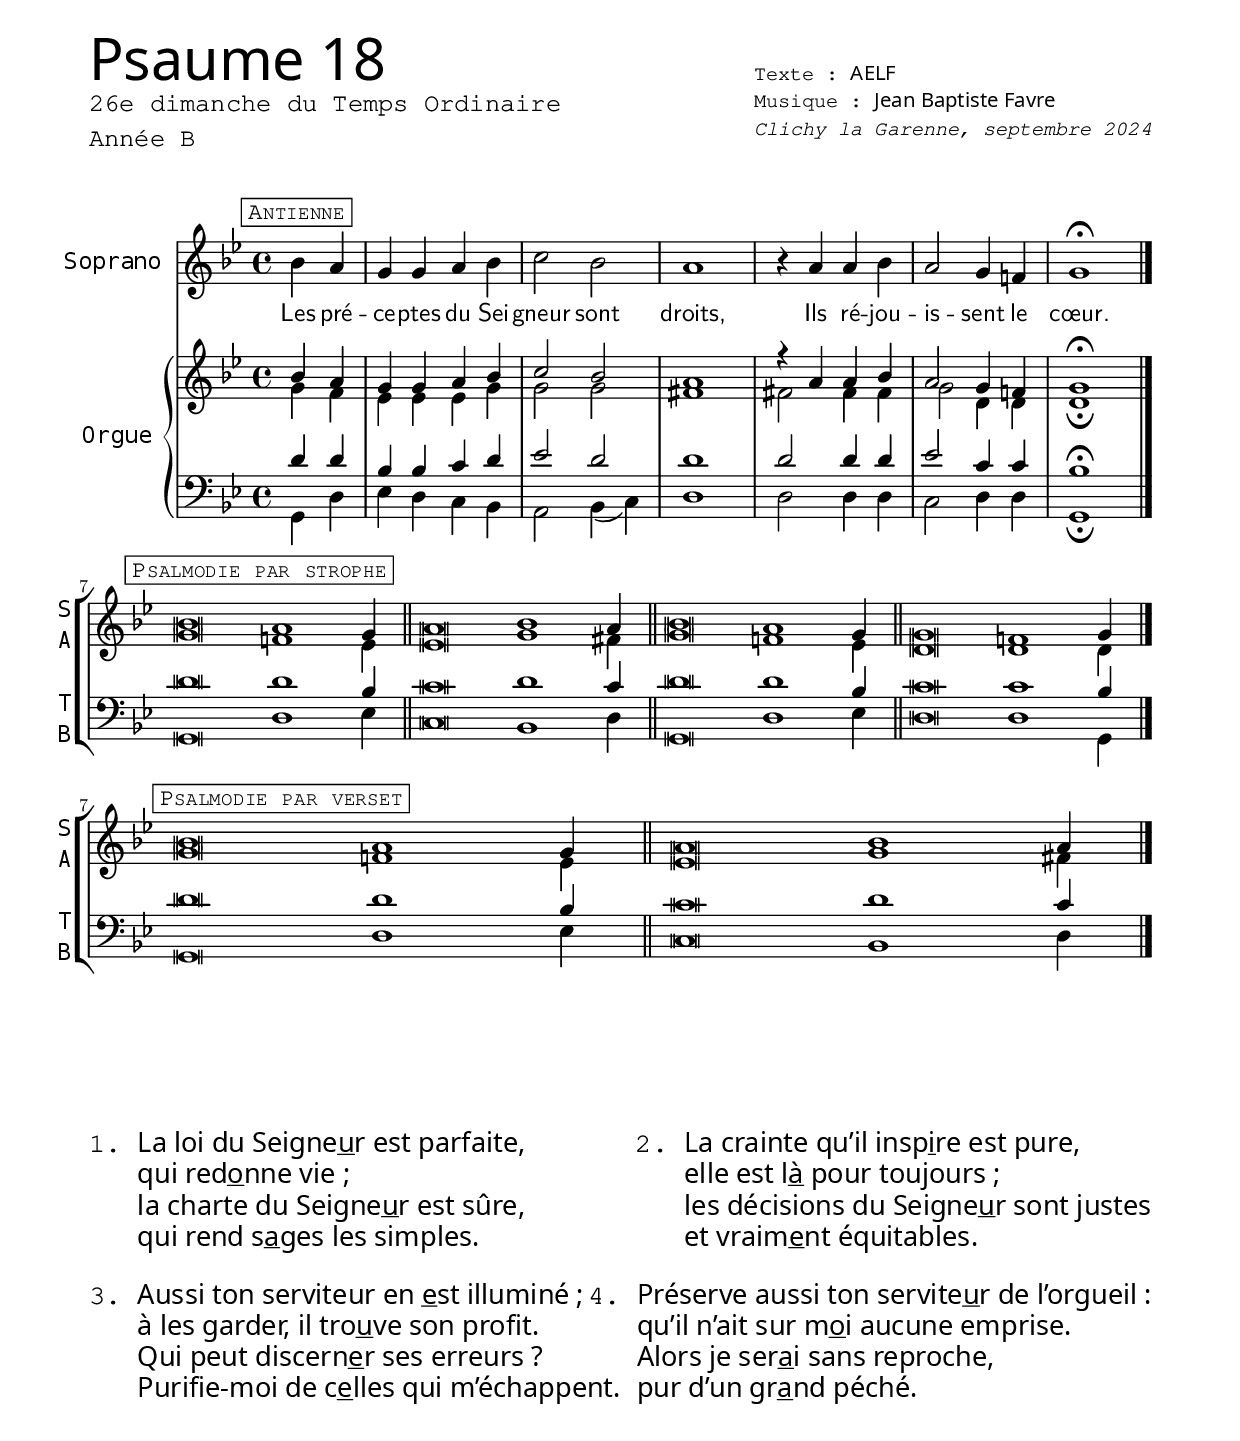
\version "2.18.2"
\language "english"
\include "../libs/commonFunctions.ily"

tempoVerseRallentando = {
  \set Score.tempoHideNote = ##t
  \tempo 4=60
}
tempoVerseAcelerando = {
  \set Score.tempoHideNote = ##t
  \tempo 2=120
}

scoreHeader = \header {
  title = "Psaume 18"
  subtitle = \markup { \column { "26e dimanche du Temps Ordinaire" "Année B" } }
  composer = "Jean Baptiste Favre"
  poet = "AELF"
  date = "Clichy la Garenne, septembre 2024"
}

global = {
  \time 4/4
  \key g \minor
}

%%%%%%%%%%%%%%%%%%%%%%%%%%%%%%
%%%%%%%%%% Antiphon %%%%%%%%%%
%%%%%%%%%%%%%%%%%%%%%%%%%%%%%%
antiphonMusicSoprano = \relative c'' {
   bf4 a g g a bf c2 bf a1
   r4 a4 a bf a2 g4 f! g1
  }

antiphonMusicAlto = \relative c'' {
  g4 f ef ef ef g g2 g fs1
  fs2 fs4 fs  g2 d4 d d1
  }

antiphonMusicTenor =  \relative c' {
  d4 d bf bf c4 d ef2 d d1
  d2 d4 d ef2 c4 c bf1
  }

antiphonMusicBass =  \relative c {
  g4 d' ef d c bf a2 bf4 (c) d1
  d2 d4 d c2 d4 d g,1
  }

antiphonRythm = {
    \markCustom "Antienne"
    \partial 2 s2
    s1*6  \bar "|." \break
  }

antiphonLyrics = \lyricmode {
  Les pré -- ce -- ptes du Sei -- gneur sont droits,
  Ils ré -- jou -- is -- sent le cœur.
  }

antiphonLyricsSoprano = \antiphonLyrics
antiphonLyricsAlto = \antiphonLyrics
antiphonLyricsTenor = \antiphonLyrics
antiphonLyricsBass = \antiphonLyrics

%%%%%%%%%%%%%%%%%%%%%%%%%%%%%%%%%%%%%%%%%%%%%%
%%%%%%%%%%          Verses          %%%%%%%%%%
%%%%%%%%%%%%%%%%%%%%%%%%%%%%%%%%%%%%%%%%%%%%%%

% quand on a fini de rentrer la musique partout, on peut préciser
% (chez les Soprano uniquement!) les paramètres de tempo MIDI
% en utilisant \tAcce et \tRall

verseStropheRythm = {
  \accidentalStyle forget
  \once \override Score.RehearsalMark.break-align-symbols = #'(clef)
  \markCustom "Psalmodie par strophe" \cadenzaOn
  \tempoVerseAcelerando s\breve s1 \tempoVerseRallentando s4 \bar "||"
  \tempoVerseAcelerando s\breve s1 \tempoVerseRallentando s4 \bar "||"
  \tempoVerseAcelerando s\breve s1 \tempoVerseRallentando s4 \bar "||"
  \tempoVerseAcelerando s\breve s1 \tempoVerseRallentando s4 \bar "|." \break
  \markCustom "Psalmodie par verset"
  \tempoVerseAcelerando s\breve s1 \tempoVerseRallentando s4 \bar "||"
  \tempoVerseAcelerando s\breve s1 \tempoVerseRallentando s4 \bar "|." \break
}

verseStropheMusicSoprano = \relative c'' {
  bf\breve a1 g4
  a\breve bf1 a4
  bf\breve a1 g4
  g\breve f!1 g4

  bf\breve a1 g4
  a\breve bf1 a4
  }

verseStropheMusicAlto = \relative c'' {
  g\breve f!1 ef4
  ef\breve g1 fs4
  g\breve f1 ef4
  d\breve d1 d4

  g\breve f!1 ef4
  ef\breve g1 fs4
  }

verseStropheMusicTenor = \relative c' {
  d\breve d1 bf4
  c\breve d1 c4
  d\breve d1 bf4
  c\breve c1 bf4

  d\breve d1 bf4
  c\breve d1 c4
  }

verseStropheMusicBass = \relative c {
  g\breve d'1 ef4
  c\breve bf1 d4
  g,\breve d'1 ef4
  d\breve d1 g,4

  g\breve d'1 ef4
  c\breve bf1 d4
  }

verseLyrics = \markuplist {
  \vspace #5
  \override #'(font-family . sans)
  \override #'(font-size . 1.5)
  \column {
    \fill-line {
      \left-column{
        \concat { \typewriter "1. " "La loi du Seigne" \underline u "r est parfaite,"}
        \concat { \typewriter "   " "qui red" \underline o "nne vie&nbsp;;"}
        \concat { \typewriter "   " "la charte du Seigne" \underline u "r est sûre,"}
        \concat { \typewriter "   " "qui rend s" \underline a "ges les simples."}
      }
      \hspace #1
      \left-column{
        \concat { \typewriter "2. " "La crainte qu’il insp" \underline i "re est pure,"}
        \concat { \typewriter "   " "elle est l" \underline à " pour toujours&nbsp;;"}
        \concat { \typewriter "   " "les décisions du Seigne" \underline u "r sont justes"}
        \concat { \typewriter "   " "et vraim" \underline e "nt équitables."}
      }
    }
    \vspace #1
    \fill-line{
      \left-column {
        \concat { \typewriter "3. " "Aussi ton serviteur en " \underline e "st illuminé&nbsp;;"}
        \concat { \typewriter "   " "à les garder, il tro" \underline u "ve son profit."}
        \concat { \typewriter "   " "Qui peut discern" \underline e "r ses erreurs&nbsp;?"}
        \concat { \typewriter "   " "Purifie-moi de c" \underline e "lles qui m’échappent."}
      }
      \hspace #1
      \left-column{
        \concat { \typewriter "4. " "Préserve aussi ton servite" \underline u "r de l’orgueil&nbsp;:"}
        \concat { \typewriter "   " "qu’il n’ait sur m" \underline o "i aucune emprise."}
        \concat { \typewriter "   " "Alors je ser" \underline a "i sans reproche,"}
        \concat { \typewriter "   " "pur d’un gr" \underline a "nd péché."}

      }
    }
  }
}

%%%%%%%%%%%%%%%%%%%%%%%%%%%%%%%%%%%%%%%%%%%%%%%%%%%%%%%%%%%%%%%%%%%%%
%%%%%%%%%%%%%%%%%%%          Draw score          %%%%%%%%%%%%%%%%%%%%
%%%%%%%%%%%%%%%%%%%%%%%%%%%%%%%%%%%%%%%%%%%%%%%%%%%%%%%%%%%%%%%%%%%%%
% Load Piano settings & layout
partition = {
  <<
    % Antienne à 4 voix mixtes
    %\include "../libs/layouts/commonAntiphonFourVoices.ily"
    \new ChoirStaff = "Antophon4Voices" <<
      \new Staff = "AntiphonSopranoStaff" <<
        \once \override Staff.VerticalAxisGroup.remove-first = ##t
        \set Staff.instrumentName = "Soprano"
        \clef "treble"
        \new Dynamics \antiphonRythm
        \new Voice = "antiphonSoprano" { \global \antiphonMusicSoprano \fermata }
        \new Lyrics \lyricsto "antiphonSoprano" { \antiphonLyricsSoprano }
      >>
    >>
    \new PianoStaff
    <<
      \set PianoStaff.instrumentName = #"Orgue"
      \new Staff <<
        \set Staff.printPartCombineTexts = ##f
        \once \override Staff.VerticalAxisGroup.remove-first = ##t
        \clef treble
        \new Voice = "soprani" {\global \voiceOne \antiphonMusicSoprano \fermata }
        \new Voice = "alti" {\global \voiceTwo \antiphonMusicAlto \fermata }
      >>
      \new Staff <<
        \set Staff.printPartCombineTexts = ##f
        \once \override Staff.VerticalAxisGroup.remove-first = ##t
        \clef bass
        \new Voice = "tenors" {\global \voiceThree \antiphonMusicTenor \fermata }
        \new Voice = "bass" {\global \voiceFour \antiphonMusicBass \fermata }
      >>
    >>
    \new ChoirStaff = "versePsalmody"
    <<
      \new Staff = "verseSopranoAlto" <<
        \set Staff.shortInstrumentName = \markup { \right-column { "S" "A" } }
        \once \override Staff.VerticalAxisGroup.remove-first = ##t
        \global
        \clef treble
        \new Dynamics { \silence \antiphonMusicSoprano \verseStropheRythm }
        \new Voice = "verseSoprano" << \voiceOne {\silence \antiphonMusicSoprano  \verseStropheMusicSoprano } >>
        \new Voice = "verseAlto" << \voiceTwo {\silence \antiphonMusicSoprano  \verseStropheMusicAlto } >>
      >>
      \new Staff = "verseTenorBass" <<
        \set Staff.shortInstrumentName = \markup { \right-column { "T" "B" } }
        \once \override Staff.VerticalAxisGroup.remove-first = ##t
        \global
        \clef bass
        \new Dynamics {\silence \antiphonMusicSoprano \verseStropheRythm}
        \new Voice = "verseTenor" << \voiceOne {\silence \antiphonMusicSoprano  \verseStropheMusicTenor } >>
        \new Voice = "verseBass" << \voiceTwo {\silence \antiphonMusicSoprano  \verseStropheMusicBass } >>
      >>
    >>
  >>
}
%%%%%%%%%%%%% PARTITION VISUELLE %%%%%%%%%%%%%
% PDF output
\paper {
  top-margin = 1.5\cm
  bottom-margin = 1.5\cm
  left-margin = 1.5\cm
  right-margin = 1.5\cm
  markup-system-spacing = #'((basic-distance . 10)
     (minimum-distance . 10)
     (padding . 5)
     (stretchability . 5))
  #(define fonts
    (set-global-fonts
     #:music "emmentaler"
     #:brace "emmentaler"
     #:roman "Latin Modern Roman"
     #:sans "Cantarell"
  ))
  #(include-special-characters)
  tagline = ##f
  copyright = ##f
  scoreTitleMarkup = \markup \columns {
    \fill-line {
      \column {
        \line {
          \left-column {
            \fontsize #8 \sans \fromproperty #'header:title
            \fontsize #1 \typewriter \fromproperty #'header:subtitle
          }
        }
      }
      \column {
        \line {
          \fontsize #-1
          \left-column {
            \line { \concat { \typewriter "Texte&nbsp;: " \sans \fromproperty #'header:poet \bold " " } }
            \line { \concat { \typewriter "Musique&nbsp;: " \sans \fromproperty #'header:composer \bold " " } }
            \typewriter \italic \fromproperty #'header:date
          }
        }
      }
    }
  }
}

\score {
  \partition
  \layout {
      ragged-last = ##f
      \context {
          \Staff
          \RemoveEmptyStaves
          \override NoteHead.style = #'altdefault
          \override InstrumentName.font-name = #"Monospace Regular"
      }
      \context {
          \PianoStaff
          \RemoveEmptyStaves
          \override NoteHead.style = #'altdefault
          \override InstrumentName.font-name = #"Monospace Regular"
      }
      \context {
          \ChoirStaff
          \RemoveEmptyStaves
          \override NoteHead.style = #'altdefault
          \override InstrumentName.font-name = #"Monospace Regular"
      }
      \override LyricText.font-name = #"Latin Modern Sans"
      \override Score.RehearsalMark.font-family = #'typewriter
  }
  \scoreHeader
}
\verseLyrics